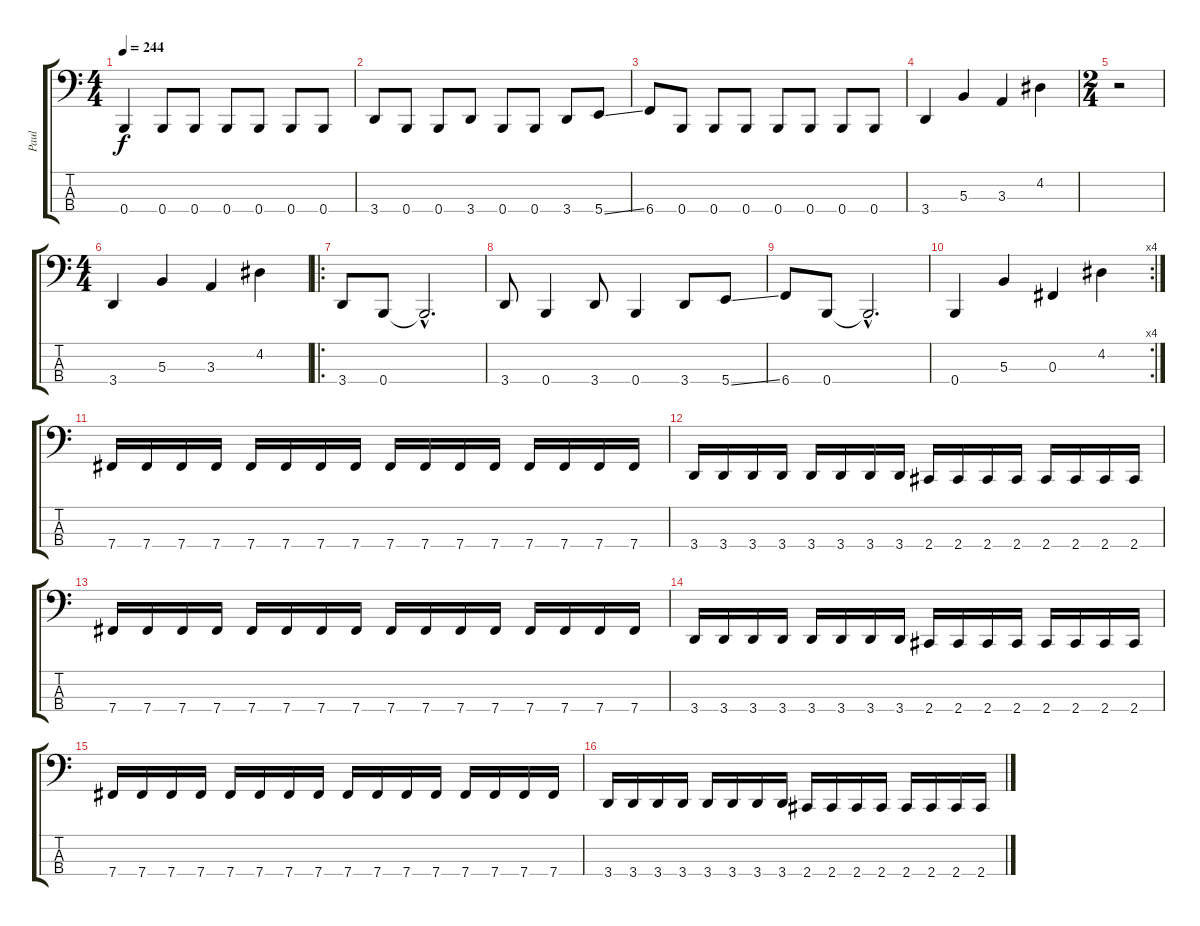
\track ("Paul" "Paul") {instrument electricbasspick}
\staff {score tabs}
\tuning (E2 B1 Gb1 B0) {hide}
\ts (4 4)
\tempo 244
\clef f4
\ks c
0.4.4{dy f} 0.4.8 0.4.8 0.4.8 0.4.8 0.4.8 0.4.8 |
3.4.8 0.4.8 0.4.8 3.4.8 0.4.8 0.4.8 3.4.8 5.4{ss}.8 |
6.4.8 0.4.8 0.4.8 0.4.8 0.4.8 0.4.8 0.4.8 0.4.8 |
3.4.4 5.3.4 3.3.4 4.2.4 |
\ts (2 4)
r.2 |
\ts (4 4)
3.4.4 5.3.4 3.3.4 4.2.4 |
\ro
3.4.8 0.4.8 0.4{hac t}.2{d} |
3.4.8 0.4.4 3.4.8 0.4.4 3.4.8 5.4{ss}.8 |
6.4.8 0.4.8 0.4{hac t}.2{d} |
\rc 4
0.4.4 5.3.4 0.3.4 4.2.4 |
7.4.16 7.4.16 7.4.16 7.4.16 7.4.16 7.4.16 7.4.16 7.4.16 7.4.16 7.4.16 7.4.16 7.4.16 7.4.16 7.4.16 7.4.16 7.4.16 |
3.4.16 3.4.16 3.4.16 3.4.16 3.4.16 3.4.16 3.4.16 3.4.16 2.4.16 2.4.16 2.4.16 2.4.16 2.4.16 2.4.16 2.4.16 2.4.16 |
7.4.16 7.4.16 7.4.16 7.4.16 7.4.16 7.4.16 7.4.16 7.4.16 7.4.16 7.4.16 7.4.16 7.4.16 7.4.16 7.4.16 7.4.16 7.4.16 |
3.4.16 3.4.16 3.4.16 3.4.16 3.4.16 3.4.16 3.4.16 3.4.16 2.4.16 2.4.16 2.4.16 2.4.16 2.4.16 2.4.16 2.4.16 2.4.16 |
7.4.16 7.4.16 7.4.16 7.4.16 7.4.16 7.4.16 7.4.16 7.4.16 7.4.16 7.4.16 7.4.16 7.4.16 7.4.16 7.4.16 7.4.16 7.4.16 |
3.4.16 3.4.16 3.4.16 3.4.16 3.4.16 3.4.16 3.4.16 3.4.16 2.4.16 2.4.16 2.4.16 2.4.16 2.4.16 2.4.16 2.4.16 2.4.16
